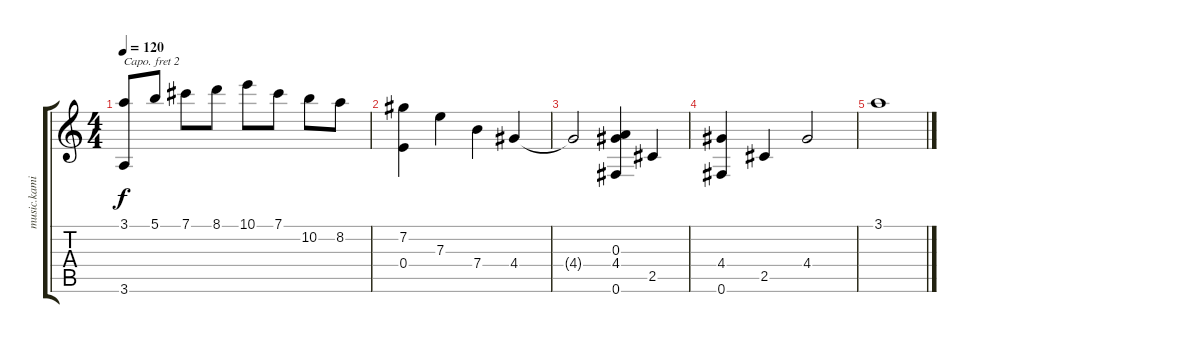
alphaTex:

\track ("music.kaminari.info" "music.kami") {instrument acousticguitarsteel}
\staff {score tabs}
\capo 2
\tuning (E4 B3 G3 D3 A2 E2) {hide}
\ts (4 4)
\tempo 120
\clef g2
\ks c
(3.1 3.6).8{dy f} 5.1.8 7.1.8 8.1.8 10.1.8 7.1.8 10.2.8 8.2.8 |
(7.2 0.4).4 7.3.4 7.4.4 4.4.4 |
4.4{t}.2 (0.3 4.4 0.6).4 2.5.4 |
(4.4 0.6).4 2.5.4 4.4.2 |
3.1.1
